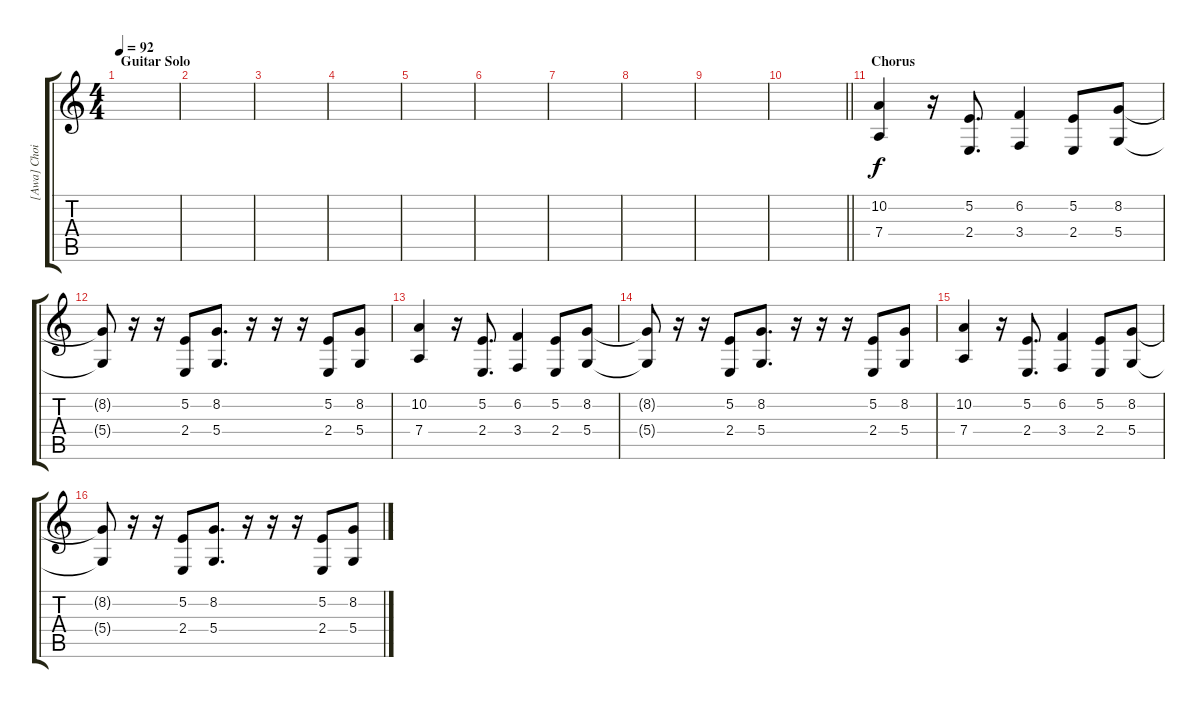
\track ("[Awa] Choir" "[Awa] Choi") {instrument choiraahs}
\staff {score tabs}
\tuning (E4 B3 G3 D3 A2 E2) {hide}
\ts (4 4)
\section ("" "Guitar Solo")
\tempo 92
\clef g2
\ks c
|
|
|
|
|
|
|
|
|
\barLineRight lightlight
|
\section ("" "Chorus")
(10.2 7.4).4 r.16 (5.2 2.4).8{d} (6.2 3.4).4 (5.2 2.4).8 (8.2 5.4).8 |
(8.2{t} 5.4{t}).8 r.16 r.16 (5.2 2.4).8 (8.2 5.4).8{d} r.16 r.16 r.16 (5.2 2.4).8 (8.2 5.4).8 |
(10.2 7.4).4 r.16 (5.2 2.4).8{d} (6.2 3.4).4 (5.2 2.4).8 (8.2 5.4).8 |
(8.2{t} 5.4{t}).8 r.16 r.16 (5.2 2.4).8 (8.2 5.4).8{d} r.16 r.16 r.16 (5.2 2.4).8 (8.2 5.4).8 |
(10.2 7.4).4 r.16 (5.2 2.4).8{d} (6.2 3.4).4 (5.2 2.4).8 (8.2 5.4).8 |
(8.2{t} 5.4{t}).8 r.16 r.16 (5.2 2.4).8 (8.2 5.4).8{d} r.16 r.16 r.16 (5.2 2.4).8 (8.2 5.4).8
